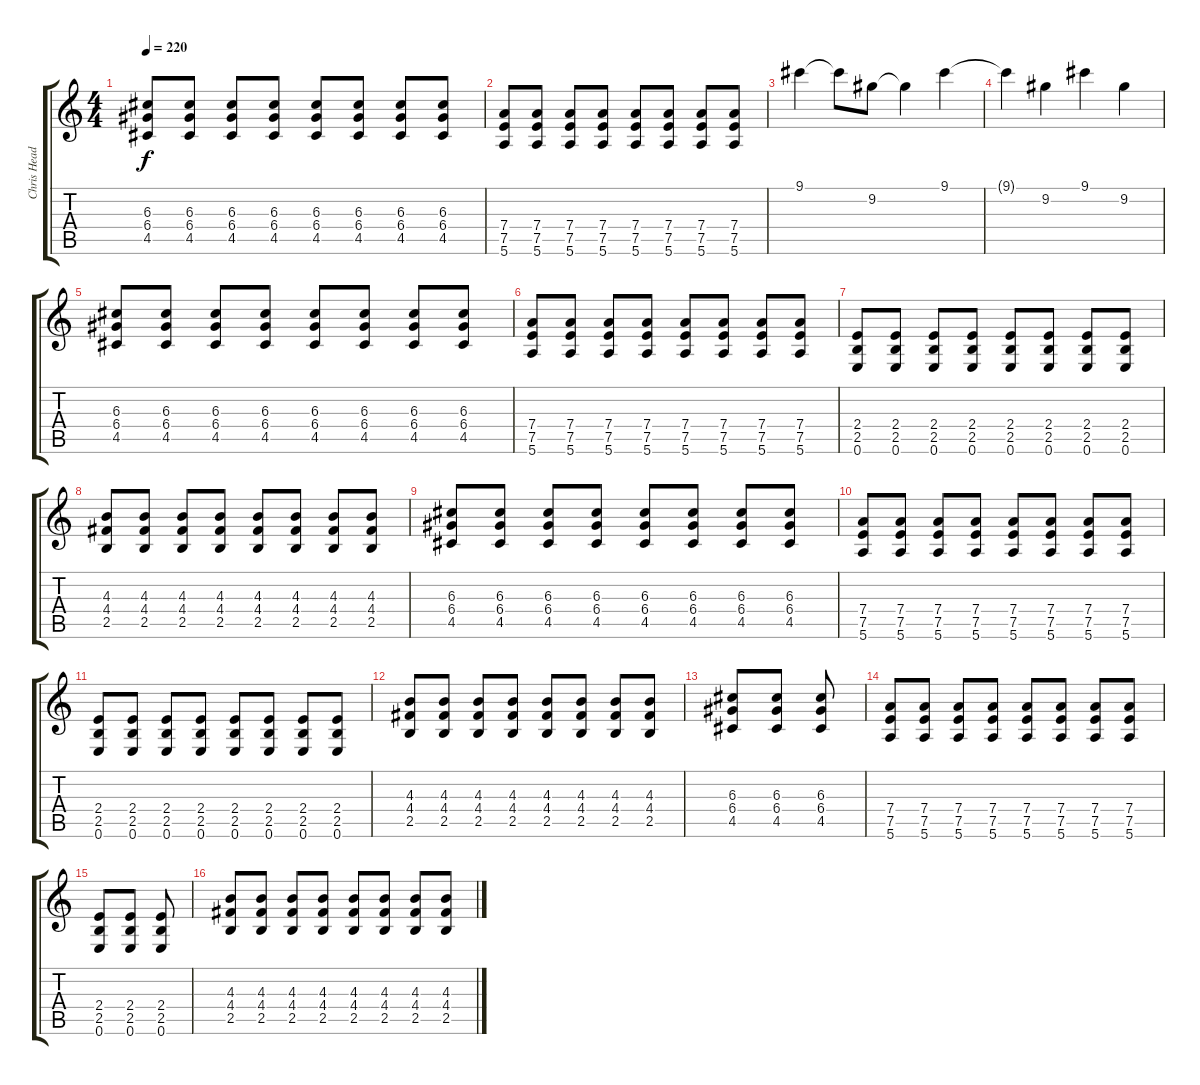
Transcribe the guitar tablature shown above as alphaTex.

\track ("Chris Head (Guitar/ backup Vox)" "Chris Head") {instrument distortionguitar}
\staff {score tabs}
\tuning (E4 B3 G3 D3 A2 E2) {hide}
\ts (4 4)
\tempo 220
\clef g2
\ks c
(6.3 6.4 4.5).8{dy f} (6.3 6.4 4.5).8 (6.3 6.4 4.5).8 (6.3 6.4 4.5).8 (6.3 6.4 4.5).8 (6.3 6.4 4.5).8 (6.3 6.4 4.5).8 (6.3 6.4 4.5).8 |
(7.4 7.5 5.6).8 (7.4 7.5 5.6).8 (7.4 7.5 5.6).8 (7.4 7.5 5.6).8 (7.4 7.5 5.6).8 (7.4 7.5 5.6).8 (7.4 7.5 5.6).8 (7.4 7.5 5.6).8 |
9.1.4 9.1{t}.8 9.2.8 9.2{t}.4 9.1.4 |
9.1{t}.4 9.2.4 9.1.4 9.2.4 |
(6.3 6.4 4.5).8{instrument overdrivenguitar} (6.3 6.4 4.5).8 (6.3 6.4 4.5).8 (6.3 6.4 4.5).8 (6.3 6.4 4.5).8 (6.3 6.4 4.5).8 (6.3 6.4 4.5).8 (6.3 6.4 4.5).8 |
(7.4 7.5 5.6).8 (7.4 7.5 5.6).8 (7.4 7.5 5.6).8 (7.4 7.5 5.6).8 (7.4 7.5 5.6).8 (7.4 7.5 5.6).8 (7.4 7.5 5.6).8 (7.4 7.5 5.6).8 |
(2.4 2.5 0.6).8 (2.4 2.5 0.6).8 (2.4 2.5 0.6).8 (2.4 2.5 0.6).8 (2.4 2.5 0.6).8 (2.4 2.5 0.6).8 (2.4 2.5 0.6).8 (2.4 2.5 0.6).8 |
(4.3 4.4 2.5).8 (4.3 4.4 2.5).8 (4.3 4.4 2.5).8 (4.3 4.4 2.5).8 (4.3 4.4 2.5).8 (4.3 4.4 2.5).8 (4.3 4.4 2.5).8 (4.3 4.4 2.5).8 |
(6.3 6.4 4.5).8 (6.3 6.4 4.5).8 (6.3 6.4 4.5).8 (6.3 6.4 4.5).8 (6.3 6.4 4.5).8 (6.3 6.4 4.5).8 (6.3 6.4 4.5).8 (6.3 6.4 4.5).8 |
(7.4 7.5 5.6).8 (7.4 7.5 5.6).8 (7.4 7.5 5.6).8 (7.4 7.5 5.6).8 (7.4 7.5 5.6).8 (7.4 7.5 5.6).8 (7.4 7.5 5.6).8 (7.4 7.5 5.6).8 |
(2.4 2.5 0.6).8 (2.4 2.5 0.6).8 (2.4 2.5 0.6).8 (2.4 2.5 0.6).8 (2.4 2.5 0.6).8 (2.4 2.5 0.6).8 (2.4 2.5 0.6).8 (2.4 2.5 0.6).8 |
(4.3 4.4 2.5).8 (4.3 4.4 2.5).8 (4.3 4.4 2.5).8 (4.3 4.4 2.5).8 (4.3 4.4 2.5).8 (4.3 4.4 2.5).8 (4.3 4.4 2.5).8 (4.3 4.4 2.5).8 |
(6.3 6.4 4.5).8 (6.3 6.4 4.5).8 (6.3 6.4 4.5).8 |
(7.4 7.5 5.6).8 (7.4 7.5 5.6).8 (7.4 7.5 5.6).8 (7.4 7.5 5.6).8 (7.4 7.5 5.6).8 (7.4 7.5 5.6).8 (7.4 7.5 5.6).8 (7.4 7.5 5.6).8 |
(2.4 2.5 0.6).8 (2.4 2.5 0.6).8 (2.4 2.5 0.6).8 |
(4.3 4.4 2.5).8 (4.3 4.4 2.5).8 (4.3 4.4 2.5).8 (4.3 4.4 2.5).8 (4.3 4.4 2.5).8 (4.3 4.4 2.5).8 (4.3 4.4 2.5).8 (4.3 4.4 2.5).8
